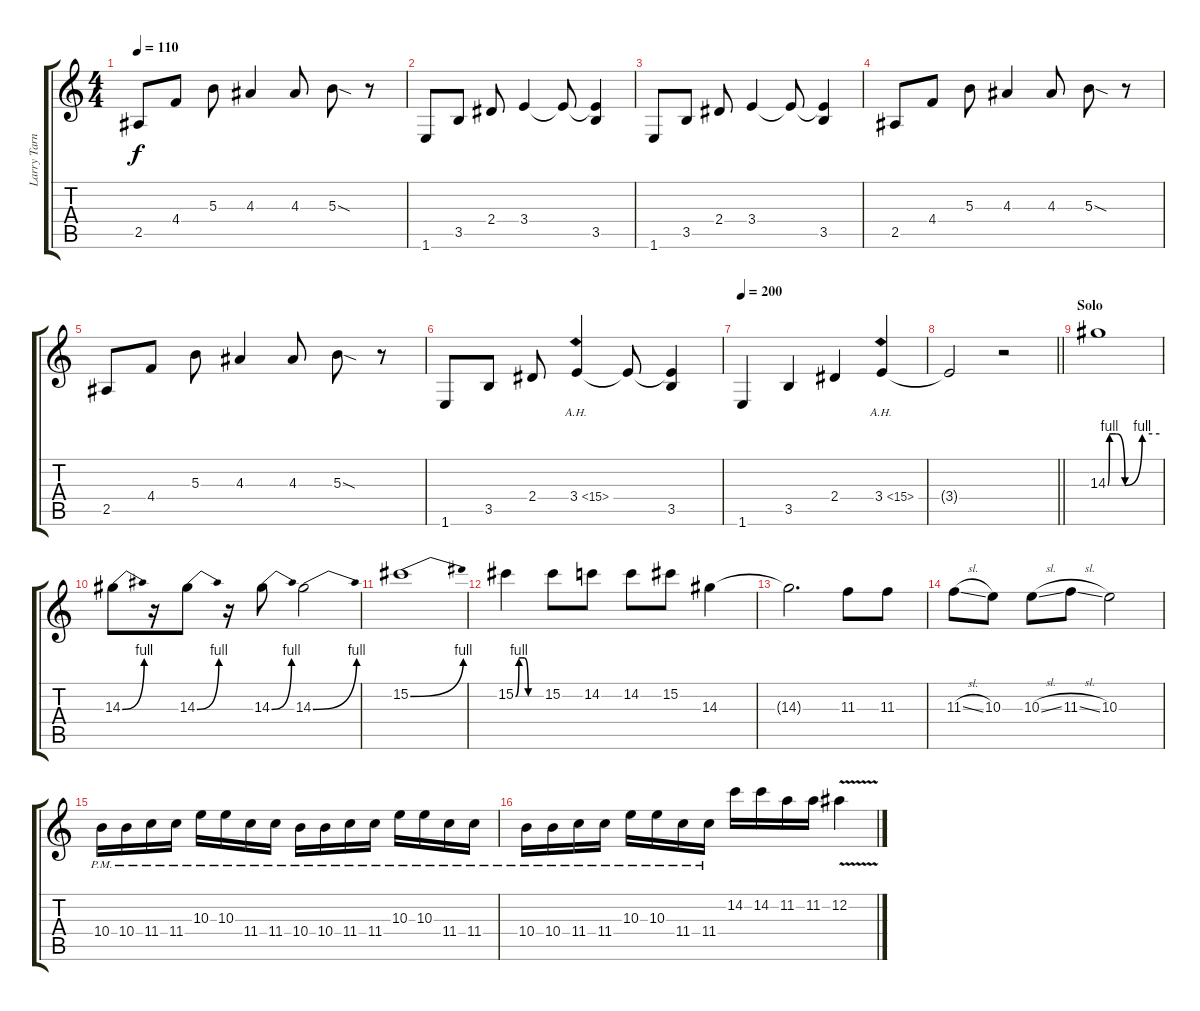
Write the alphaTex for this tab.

\track ("Larry Tarnowski" "Larry Tarn") {instrument distortionguitar}
\staff {score tabs}
\tuning (Eb4 Bb3 Gb3 Db3 Ab2 Eb2) {hide}
\ts (4 4)
\tempo 110
\clef g2
\ks c
2.5.8{dy f} 4.4.8 5.3.8 4.3.4 4.3.8 5.3{sod}.8 r.8 |
1.6.8 3.5.8 2.4.8 3.4.4 3.4{t}.8 (3.4{t} 3.5).4 |
1.6.8 3.5.8 2.4.8 3.4.4 3.4{t}.8 (3.4{t} 3.5).4 |
2.5.8 4.4.8 5.3.8 4.3.4 4.3.8 5.3{sod}.8 r.8 |
2.5.8 4.4.8 5.3.8 4.3.4 4.3.8 5.3{sod}.8 r.8 |
1.6.8 3.5.8 2.4.8 3.4{ah 12}.4 3.4{t}.8 (3.4{t} 3.5).4 |
\tempo 200
1.6.4 3.5.4 2.4.4 3.4{ah 12}.4 |
\barLineRight lightlight
3.4{t}.2 r.2 |
\section ("" "Solo")
14.3{be (custom 0 0 2 4 10 4 20 0 40 4 60 4)}.1 |
14.3{be (bend 0 0 60 4)}.8 r.16 14.3{be (bend 0 0 60 4)}.8 r.16 14.3{be (bend 0 0 60 4)}.8 14.3{be (bend 0 0 60 4)}.2 |
15.2{be (bend 0 0 60 4)}.1 |
15.2{be (custom 0 0 8 4 20 4 30 0 60 0)}.4 15.2.8 14.2.8 14.2.8 15.2.8 14.3.4 |
14.3{t}.2{d} 11.3.8 11.3.8 |
11.3{sl}.8 10.3.8 10.3{sl}.8 11.3{sl}.8 10.3.2 |
10.4{pm}.16 10.4{pm}.16 11.4{pm}.16 11.4{pm}.16 10.3{pm}.16 10.3{pm}.16 11.4{pm}.16 11.4{pm}.16 10.4{pm}.16 10.4{pm}.16 11.4{pm}.16 11.4{pm}.16 10.3{pm}.16 10.3{pm}.16 11.4{pm}.16 11.4{pm}.16 |
10.4{pm}.16 10.4{pm}.16 11.4{pm}.16 11.4{pm}.16 10.3{pm}.16 10.3{pm}.16 11.4{pm}.16 11.4{pm}.16 14.2.16 14.2.16 11.2.16 11.2.16 12.2{v}.4
